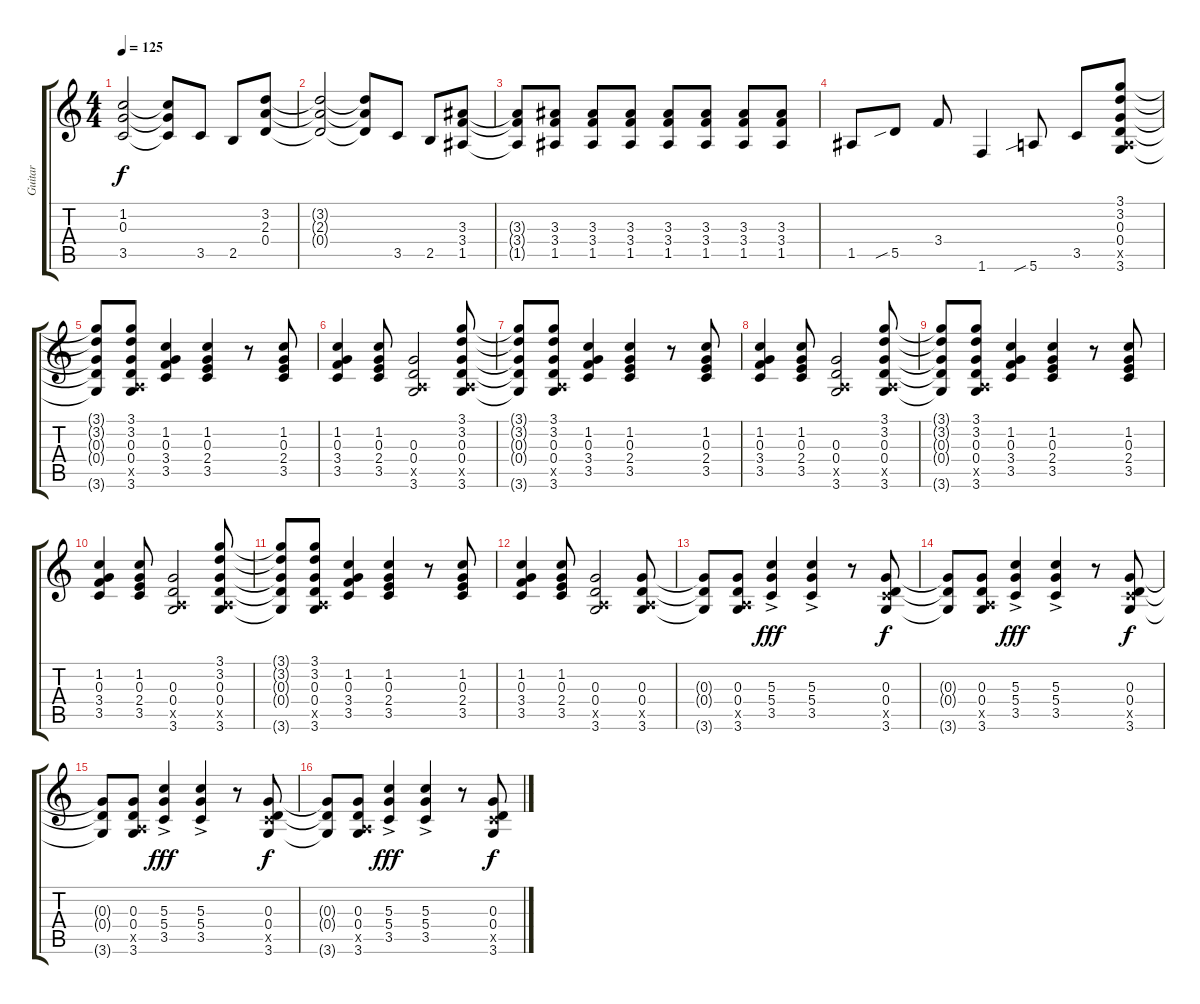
\track ("Guitar" "Guitar") {instrument distortionguitar}
\staff {score tabs}
\tuning (E4 B3 G3 D3 A2 E2) {hide}
\ts (4 4)
\tempo 125
\clef g2
\ks c
(1.2{t} 0.3{t} 3.5{t}).2{dy f} (1.2{t} 0.3{t} 3.5{t}).8 3.5.8 2.5.8 (3.2 2.3 0.4).8 |
(3.2{t} 2.3{t} 0.4{t}).2 (3.2{t} 2.3{t} 0.4{t}).8 3.5.8 2.5.8 (3.3 3.4 1.5).8 |
(3.3{t} 3.4{t} 1.5{t}).8 (3.3 3.4 1.5).8 (3.3 3.4 1.5).8 (3.3 3.4 1.5).8 (3.3 3.4 1.5).8 (3.3 3.4 1.5).8 (3.3 3.4 1.5).8 (3.3 3.4 1.5).8 |
1.5.8 5.5{sib}.8 3.4.8 1.6.4 5.6{sib}.8 3.5.8 (3.1 3.2 0.3 0.4 0.5{x} 3.6).8 |
(3.1{t} 3.2{t} 0.3{t} 0.4{t} 3.6{t}).8 (3.1 3.2 0.3 0.4 0.5{x} 3.6).8 (1.2 0.3 3.4 3.5).4 (1.2 0.3 2.4 3.5).4 r.8 (1.2 0.3 2.4 3.5).8 |
(1.2 0.3 3.4 3.5).4 (1.2 0.3 2.4 3.5).8 (0.3 0.4 0.5{x} 3.6).2 (3.1 3.2 0.3 0.4 0.5{x} 3.6).8 |
(3.1{t} 3.2{t} 0.3{t} 0.4{t} 3.6{t}).8 (3.1 3.2 0.3 0.4 0.5{x} 3.6).8 (1.2 0.3 3.4 3.5).4 (1.2 0.3 2.4 3.5).4 r.8 (1.2 0.3 2.4 3.5).8 |
(1.2 0.3 3.4 3.5).4 (1.2 0.3 2.4 3.5).8 (0.3 0.4 0.5{x} 3.6).2 (3.1 3.2 0.3 0.4 0.5{x} 3.6).8 |
(3.1{t} 3.2{t} 0.3{t} 0.4{t} 3.6{t}).8 (3.1 3.2 0.3 0.4 0.5{x} 3.6).8 (1.2 0.3 3.4 3.5).4 (1.2 0.3 2.4 3.5).4 r.8 (1.2 0.3 2.4 3.5).8 |
(1.2 0.3 3.4 3.5).4 (1.2 0.3 2.4 3.5).8 (0.3 0.4 0.5{x} 3.6).2 (3.1 3.2 0.3 0.4 0.5{x} 3.6).8 |
(3.1{t} 3.2{t} 0.3{t} 0.4{t} 3.6{t}).8 (3.1 3.2 0.3 0.4 0.5{x} 3.6).8 (1.2 0.3 3.4 3.5).4 (1.2 0.3 2.4 3.5).4 r.8 (1.2 0.3 2.4 3.5).8 |
(1.2 0.3 3.4 3.5).4 (1.2 0.3 2.4 3.5).8 (0.3 0.4 0.5{x} 3.6).2 (0.3 0.4 0.5{x} 3.6).8 |
(0.3{t} 0.4{t} 3.6{t}).8 (0.3 0.4 0.5{x} 3.6).8 (5.3{ac} 5.4 3.5).4{dy fff} (5.3{ac} 5.4 3.5).4 r.8 (0.3 0.4 3.5{x} 3.6).8{dy f} |
(0.3{t} 0.4{t} 3.6{t}).8 (0.3 0.4 0.5{x} 3.6).8 (5.3{ac} 5.4 3.5).4{dy fff} (5.3{ac} 5.4 3.5).4 r.8 (0.3 0.4 3.5{x} 3.6).8{dy f} |
(0.3{t} 0.4{t} 3.6{t}).8 (0.3 0.4 0.5{x} 3.6).8 (5.3{ac} 5.4 3.5).4{dy fff} (5.3{ac} 5.4 3.5).4 r.8 (0.3 0.4 3.5{x} 3.6).8{dy f} |
(0.3{t} 0.4{t} 3.6{t}).8 (0.3 0.4 0.5{x} 3.6).8 (5.3{ac} 5.4 3.5).4{dy fff} (5.3{ac} 5.4 3.5).4 r.8 (0.3 0.4 3.5{x} 3.6).8{dy f}
